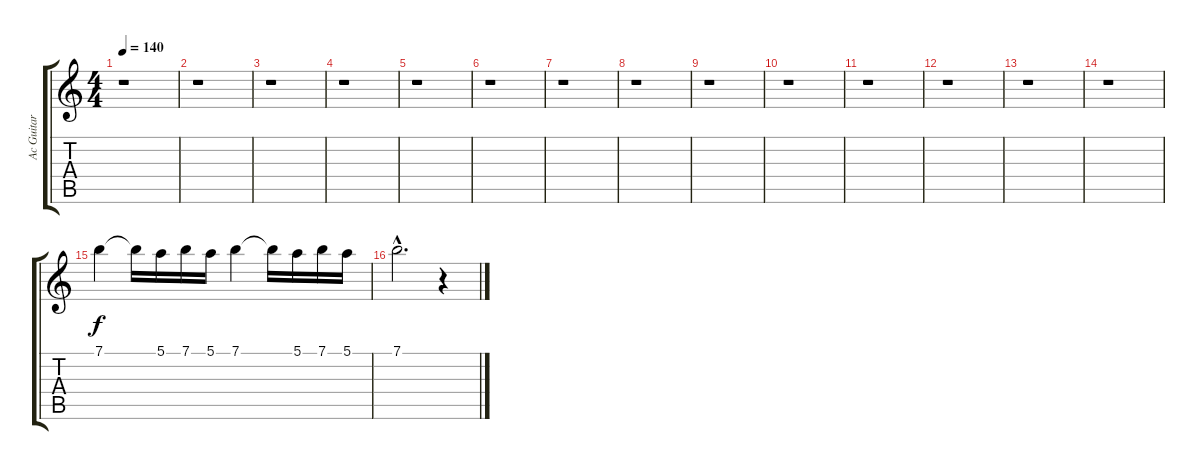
\track ("Ac Guitar (nylon)" "Ac Guitar ") {instrument acousticguitarnylon}
\staff {score tabs}
\tuning (E4 B3 G3 D3 A2 E2) {hide}
\ts (4 4)
\tempo 140
\clef g2
\ks c
r.1{dy f} |
r.1 |
r.1 |
r.1 |
r.1 |
r.1 |
r.1 |
r.1 |
r.1 |
r.1 |
r.1 |
r.1 |
r.1 |
r.1 |
7.1.4 7.1{t}.16 5.1.16 7.1.16 5.1.16 7.1.4 7.1{t}.16 5.1.16 7.1.16 5.1.16 |
7.1{hac}.2{d} r.4
